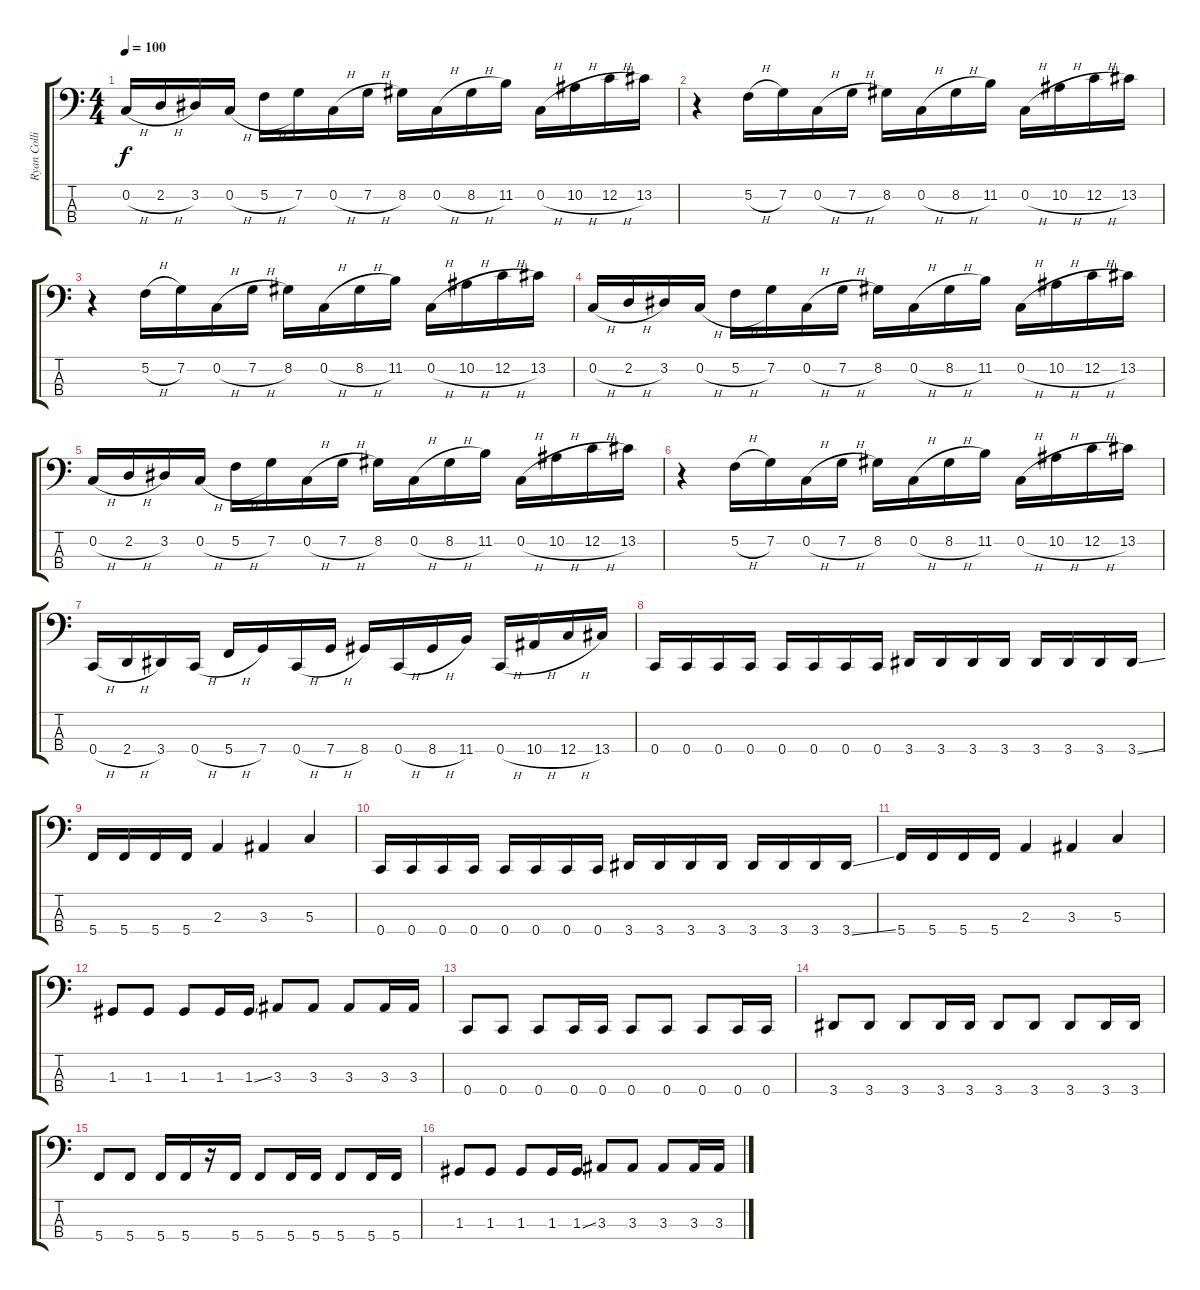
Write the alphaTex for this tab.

\track ("Ryan Collier" "Ryan Colli") {instrument electricbassfinger}
\staff {score tabs}
\tuning (F2 C2 G1 C1) {hide}
\ts (4 4)
\tempo 100
\clef f4
\ks c
0.2{h}.16{dy f} 2.2{h}.16 3.2.16 0.2{h}.16 5.2{h}.16 7.2.16 0.2{h}.16 7.2{h}.16 8.2.16 0.2{h}.16 8.2{h}.16 11.2.16 0.2{h}.16 10.2{h}.16 12.2{h}.16 13.2.16 |
r.4 5.2{h}.16 7.2.16 0.2{h}.16 7.2{h}.16 8.2.16 0.2{h}.16 8.2{h}.16 11.2.16 0.2{h}.16 10.2{h}.16 12.2{h}.16 13.2.16 |
r.4 5.2{h}.16 7.2.16 0.2{h}.16 7.2{h}.16 8.2.16 0.2{h}.16 8.2{h}.16 11.2.16 0.2{h}.16 10.2{h}.16 12.2{h}.16 13.2.16 |
0.2{h}.16 2.2{h}.16 3.2.16 0.2{h}.16 5.2{h}.16 7.2.16 0.2{h}.16 7.2{h}.16 8.2.16 0.2{h}.16 8.2{h}.16 11.2.16 0.2{h}.16 10.2{h}.16 12.2{h}.16 13.2.16 |
0.2{h}.16 2.2{h}.16 3.2.16 0.2{h}.16 5.2{h}.16 7.2.16 0.2{h}.16 7.2{h}.16 8.2.16 0.2{h}.16 8.2{h}.16 11.2.16 0.2{h}.16 10.2{h}.16 12.2{h}.16 13.2.16 |
r.4 5.2{h}.16 7.2.16 0.2{h}.16 7.2{h}.16 8.2.16 0.2{h}.16 8.2{h}.16 11.2.16 0.2{h}.16 10.2{h}.16 12.2{h}.16 13.2.16 |
0.4{h}.16 2.4{h}.16 3.4.16 0.4{h}.16 5.4{h}.16 7.4.16 0.4{h}.16 7.4{h}.16 8.4.16 0.4{h}.16 8.4{h}.16 11.4.16 0.4{h}.16 10.4{h}.16 12.4{h}.16 13.4.16 |
0.4.16 0.4.16 0.4.16 0.4.16 0.4.16 0.4.16 0.4.16 0.4.16 3.4.16 3.4.16 3.4.16 3.4.16 3.4.16 3.4.16 3.4.16 3.4{ss}.16 |
5.4.16 5.4.16 5.4.16 5.4.16 2.3.4 3.3.4 5.3.4 |
0.4.16 0.4.16 0.4.16 0.4.16 0.4.16 0.4.16 0.4.16 0.4.16 3.4.16 3.4.16 3.4.16 3.4.16 3.4.16 3.4.16 3.4.16 3.4{ss}.16 |
5.4.16 5.4.16 5.4.16 5.4.16 2.3.4 3.3.4 5.3.4 |
1.3.8 1.3.8 1.3.8 1.3.16 1.3{ss}.16 3.3.8 3.3.8 3.3.8 3.3.16 3.3.16 |
0.4.8 0.4.8 0.4.8 0.4.16 0.4.16 0.4.8 0.4.8 0.4.8 0.4.16 0.4.16 |
3.4.8 3.4.8 3.4.8 3.4.16 3.4.16 3.4.8 3.4.8 3.4.8 3.4.16 3.4.16 |
5.4.8 5.4.8 5.4.16 5.4.16 r.16 5.4.16 5.4.8 5.4.16 5.4.16 5.4.8 5.4.16 5.4.16 |
1.3.8 1.3.8 1.3.8 1.3.16 1.3{ss}.16 3.3.8 3.3.8 3.3.8 3.3.16 3.3.16
